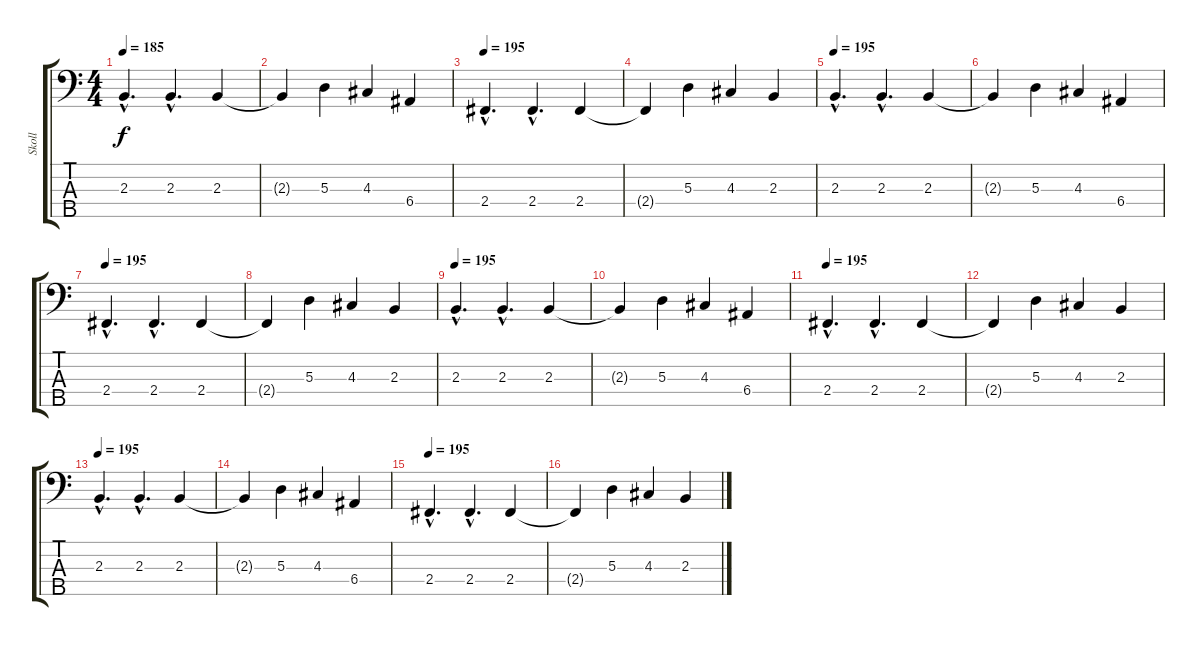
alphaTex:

\track ("Skoll" "Skoll") {instrument electricbassfinger}
\staff {score tabs}
\tuning (G2 D2 A1 E1 B0) {hide}
\ts (4 4)
\tempo 185
\tempo 195
\tempo 185
\clef f4
\ks c
2.3{hac}.4{d dy f instrument electricbassfinger} 2.3{hac}.4{d} 2.3.4 |
2.3{t}.4 5.3.4 4.3.4 6.4.4 |
\tempo 195
2.4{hac}.4{d} 2.4{hac}.4{d} 2.4.4 |
2.4{t}.4 5.3.4 4.3.4 2.3.4 |
\tempo 195
2.3{hac}.4{d} 2.3{hac}.4{d} 2.3.4 |
2.3{t}.4 5.3.4 4.3.4 6.4.4 |
\tempo 195
2.4{hac}.4{d} 2.4{hac}.4{d} 2.4.4 |
2.4{t}.4 5.3.4 4.3.4 2.3.4 |
\tempo 195
2.3{hac}.4{d} 2.3{hac}.4{d} 2.3.4 |
2.3{t}.4 5.3.4 4.3.4 6.4.4 |
\tempo 195
2.4{hac}.4{d} 2.4{hac}.4{d} 2.4.4 |
2.4{t}.4 5.3.4 4.3.4 2.3.4 |
\tempo 195
2.3{hac}.4{d} 2.3{hac}.4{d} 2.3.4 |
2.3{t}.4 5.3.4 4.3.4 6.4.4 |
\tempo 195
2.4{hac}.4{d} 2.4{hac}.4{d} 2.4.4 |
2.4{t}.4 5.3.4 4.3.4 2.3.4
